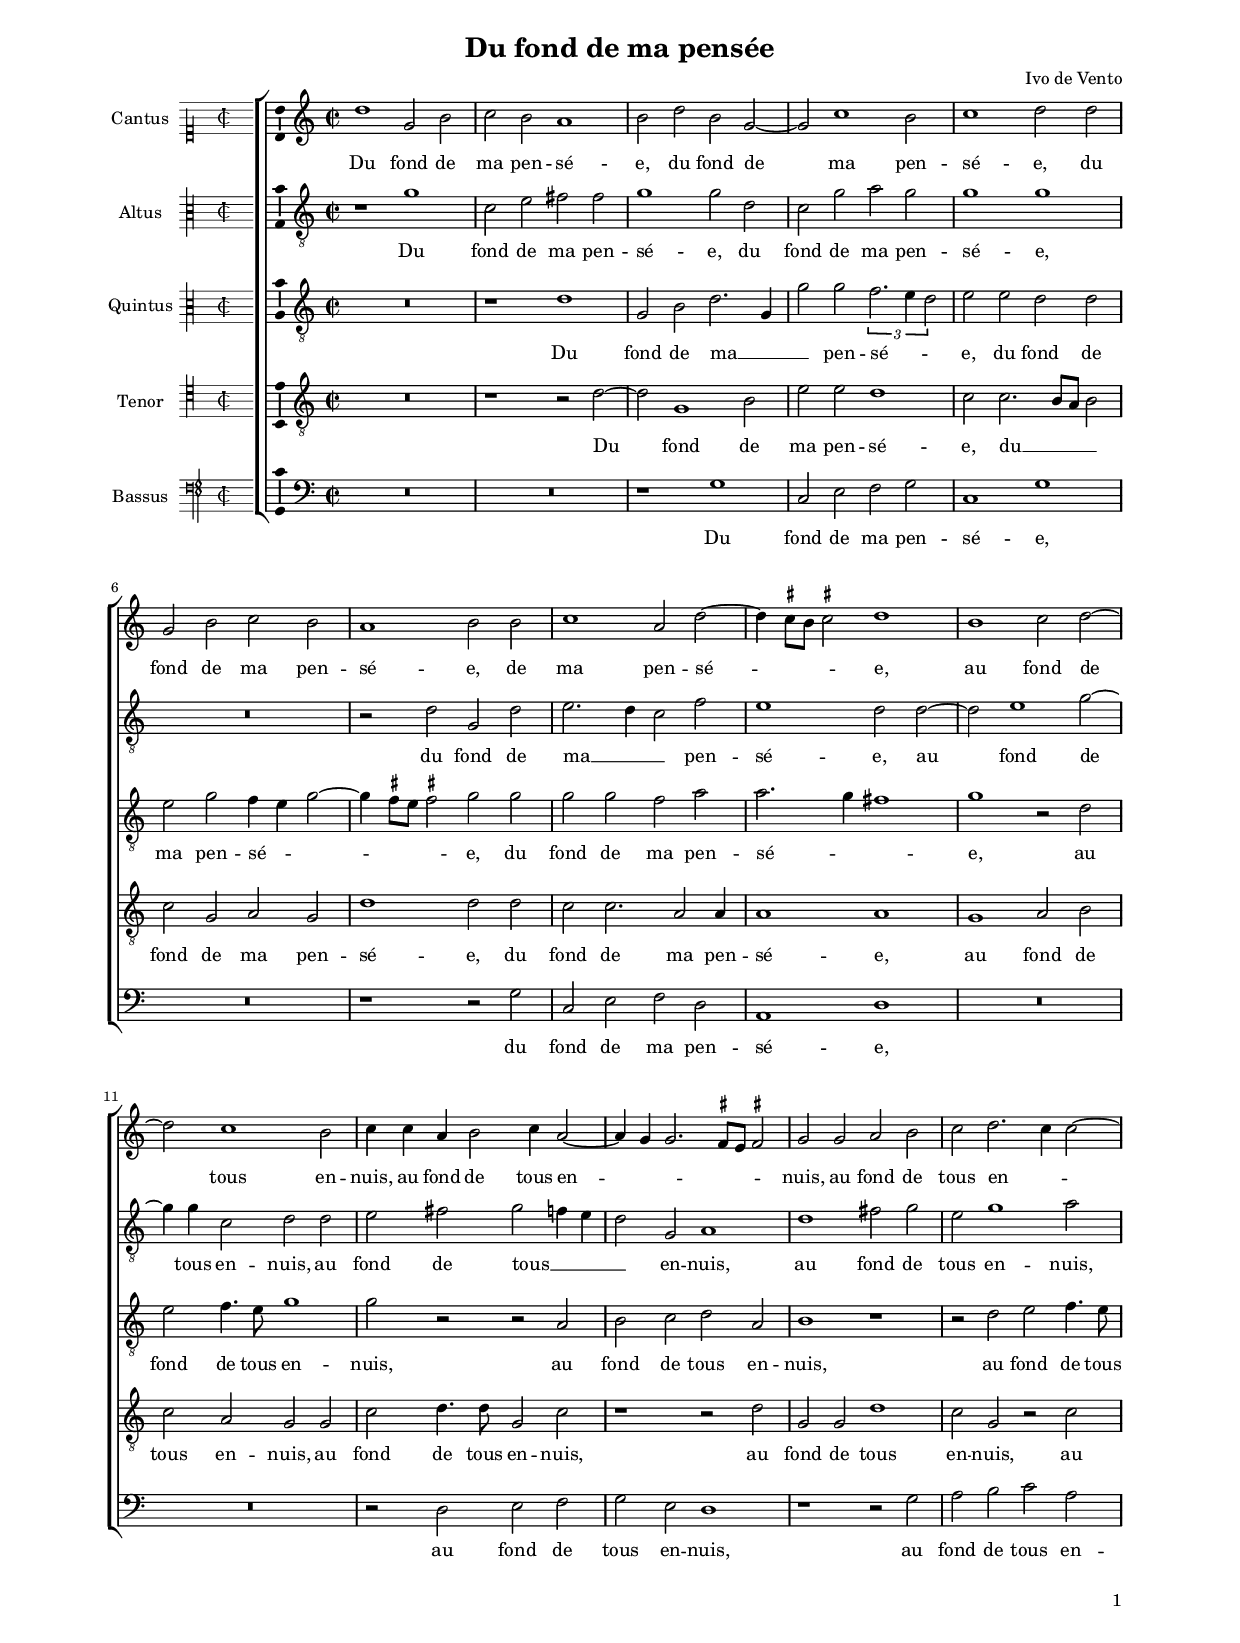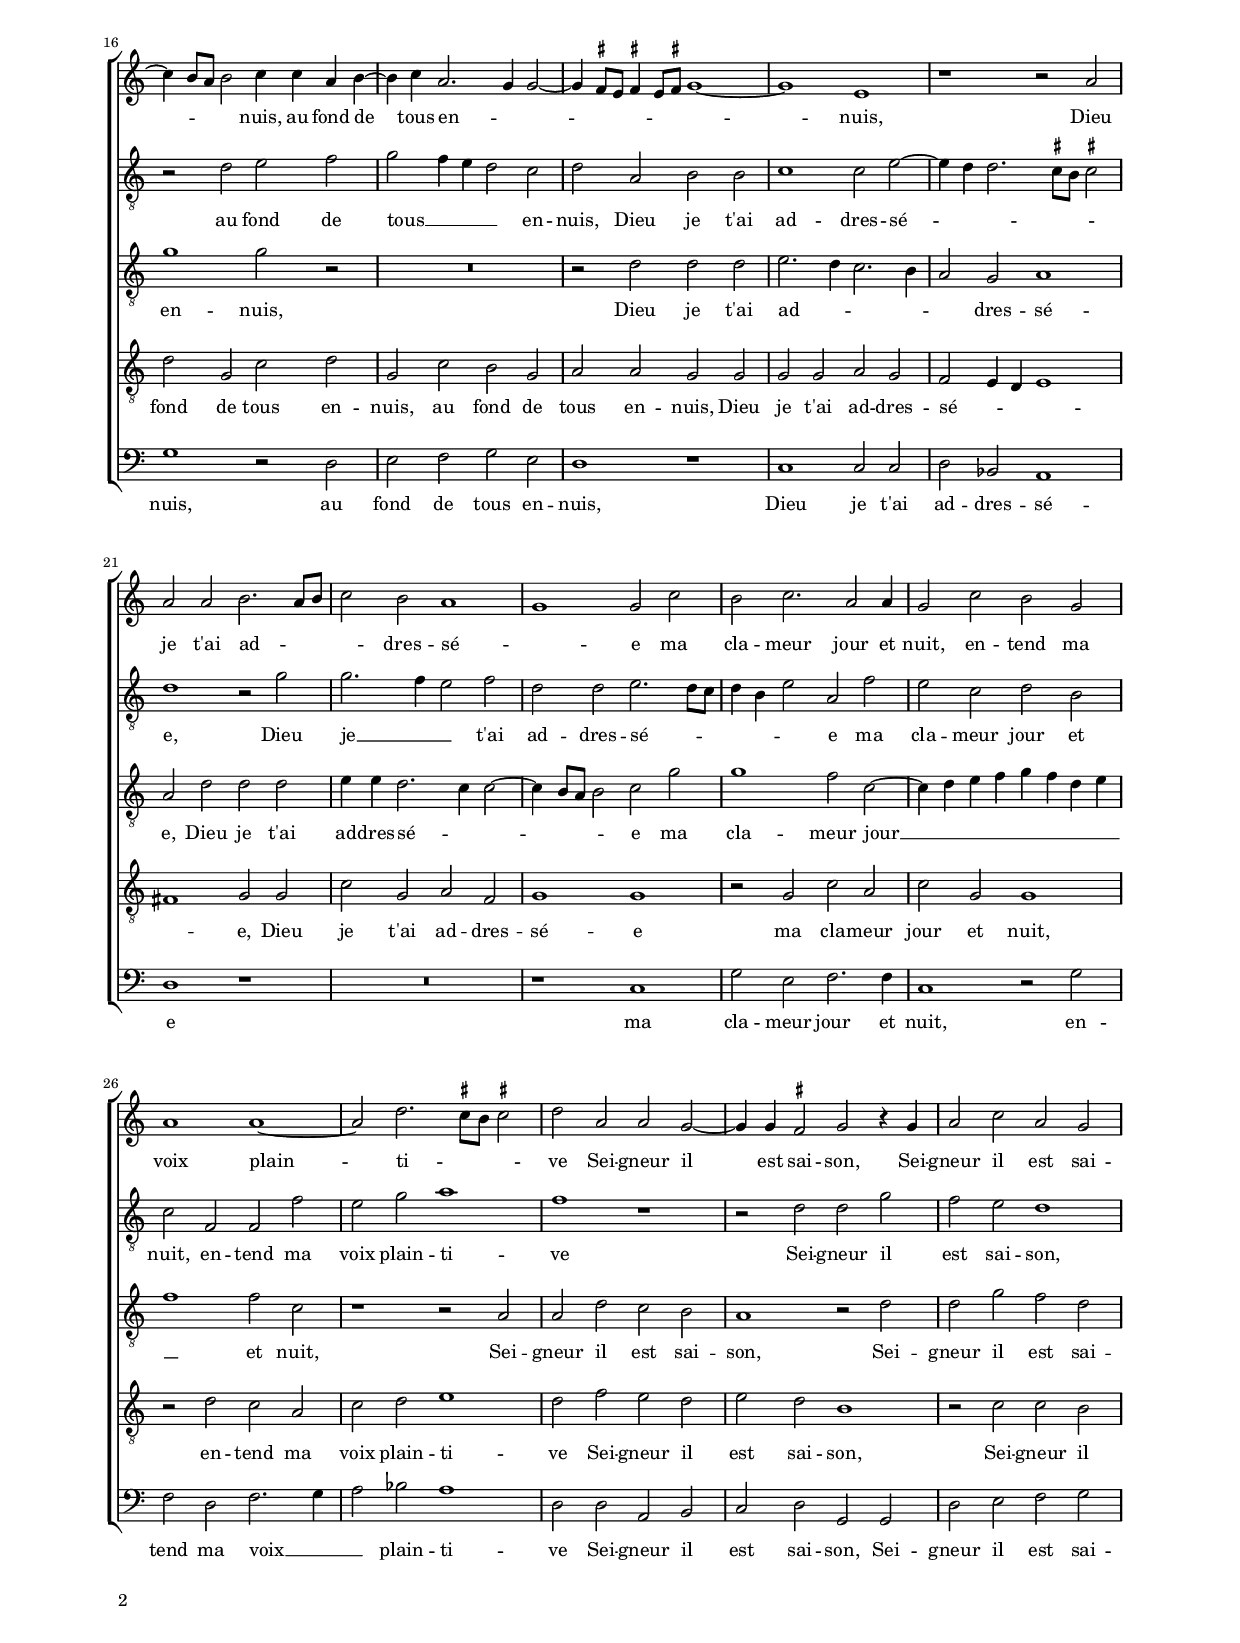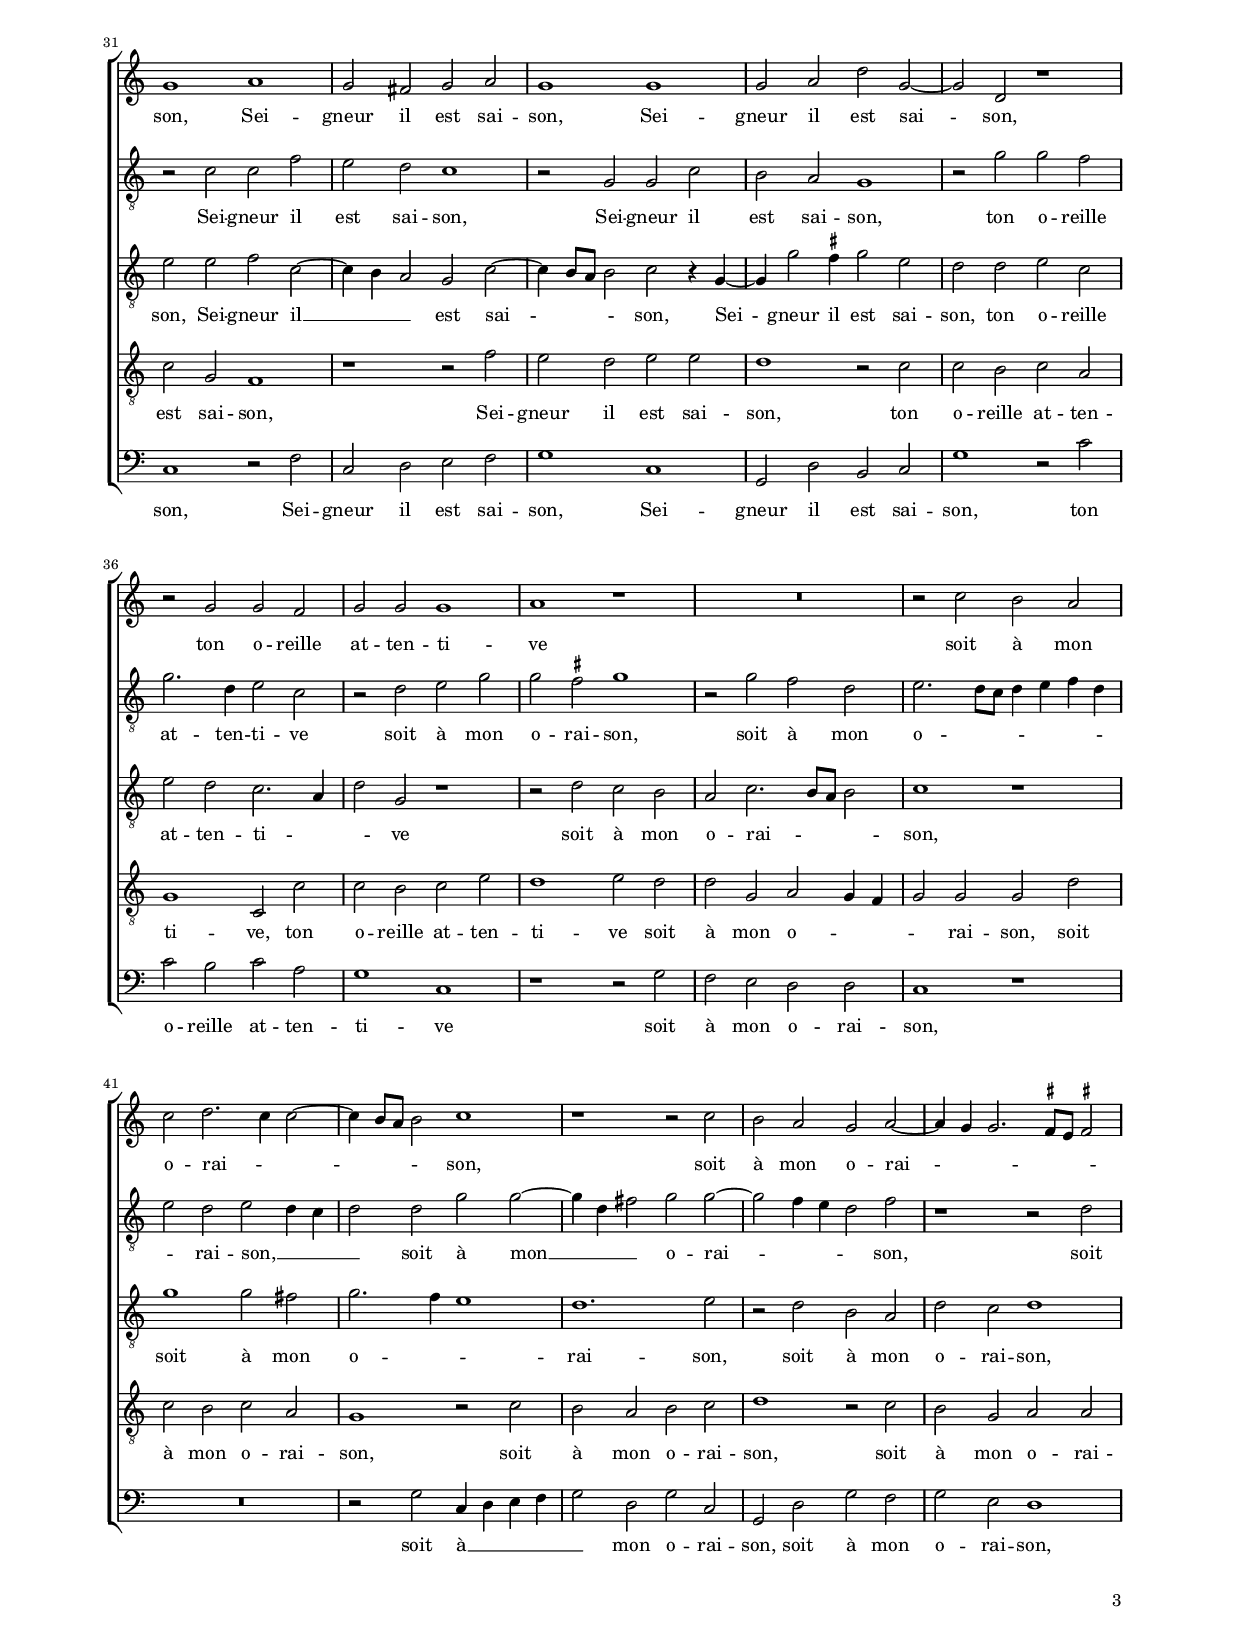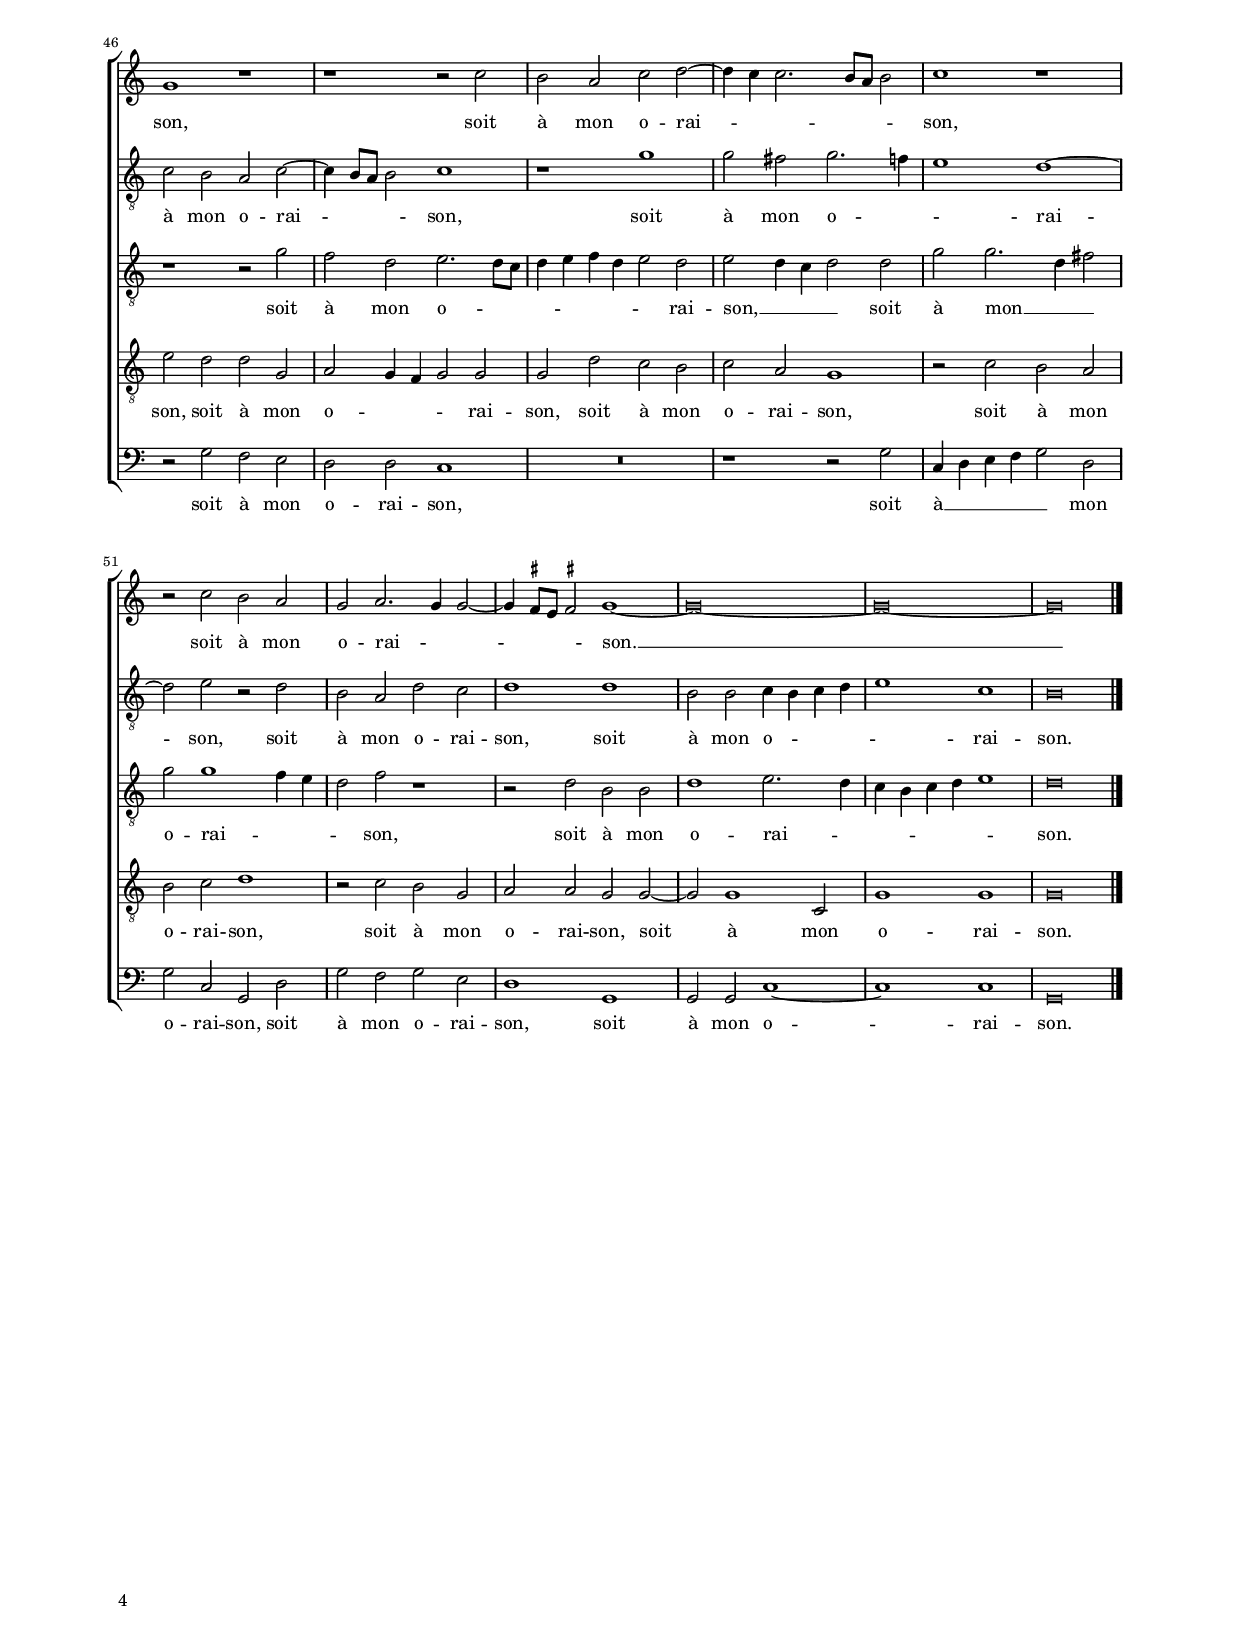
\header
{
	title="Du fond de ma pensée"
	composer="Ivo de Vento"
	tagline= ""
}

\version "2.24.4"
\language deutsch
#(set-global-staff-size 15)
% #(set-default-paper-size "letter")
#(ly:set-option 'point-and-click #f)



	ficta = { \once \set suggestAccidentals = ##t }
	
	forget = #(define-music-function (music) (ly:music?) #{
		\accidentalStyle forget
		$music
		\accidentalStyle default
		#})



\paper
	{
	top-margin = 1.8 \cm
	bottom-margin = 1.2 \cm
	left-margin = 2 \cm
	right-margin = 2 \cm
	ragged-bottom = ##f
	ragged-last-bottom = ##t
	print-page-number = ##f
	score-system-spacing = #'((basic-distance . 16) (minimum-distance . 14) (padding . 5) (strechability . 150))
	system-system-spacing = #'((basic-distance . 16) (minimum-distance . 14) (padding . 5) (strechability . 150))
	oddFooterMarkup=\markup   \fill-line { "" \fromproperty #'page:page-number-string }
	evenFooterMarkup=\markup  \fill-line { \fromproperty #'page:page-number-string "" }
	last-bottom-spacing = #'((basic-distance . 12) (minimum-distance . 7) (padding . 4))
%	systems-per-page = 3
	system-count = 11
%	page-count = 6
%	min-systems-per-page = 3
	}


%%%%%%%%%%%%%%%%%%%%  INCIPIT %%%%%%%%%%%%%%%%%%%%


incipitcantus = \relative c' {
	\time 2/2
	\clef "petrucci-c1"
	\key c \major
	}

incipitcantusVoice = <<
	\new MensuralVoice <<
		{ s1 \noBreak }
		\incipitcantus
	>>
	>>


incipitaltus = \relative c' {
	\time 2/2
	\clef "petrucci-c3"
	\key c \major
	s4 \bar ""
	}

incipitaltusVoice = <<
	\new MensuralVoice <<
		{ s1 \noBreak }
		\incipitaltus
	>>
	>>


incipitquintus = \relative c' {
	\time 2/2
	\clef "petrucci-c3"
	\key c \major
	}

incipitquintusVoice = <<
	\new MensuralVoice <<
		{ s1 \noBreak }
		\incipitquintus
	>>
	>>


incipittenor = \relative c' {
	\time 2/2
	\clef "petrucci-c4"
	\key c \major
	}

incipittenorVoice = <<
	\new MensuralVoice <<
		{ s1 \noBreak }
		\incipittenor
	>>
	>>


incipitbassus= \relative c {
	\time 2/2
	\clef "petrucci-f4"
	\key c \major
	}

incipitbassusVoice = <<
	\new MensuralVoice <<
		{ s1 \noBreak }
		\incipitbassus
	>>
	>>

%%%%%%%%%%%%%%%%%%%%


global = {
	\key c \major
	\time 2/2 \set Score.measureLength = #(ly:make-moment 2/1)
	\set Score.tempoHideNote = ##t
	\tempo 2 = 90
	\skip 1*2*56 \bar "|."
	}


cantus =  \relative c''
	{
	d1 g,2 h
	c2 h a1
	h2 d h g~
	g2 c1 h2
%5
	c1 d2 d |
	g,2 h c h
	a1 h2 h
	c1 a2 d~
	d4 \ficta cis8 h \ficta cis!2 d1
%10
	h1 c2 d~ |
	d2 c1 h2
	c4 c a h2 c4 a2~
	a4 g g2. \ficta fis8 e \ficta fis!2
	g2 g a h
%15
	c2 d2. c4 c2~ |
	c4 h8 a h2 c4 c a h~
	h4 c a2. g4 g2~
	g4 \ficta fis8 e \ficta fis!4 e8 \ficta fis! g1~ 
	g1 e
%20
	r1 r2 a |
	a2 a h2. a8 h
	c2 h a1
	g1 g2 c
	h2 c2. a2 a4
%25
	g2 c h g |
	a1 a~
	a2 d2. \ficta cis8 h \ficta cis!2
	d2 a a g~
	g4 g \ficta fis2 g2 r4 g
%30
	a2 c a g |
	g1 a
	g2 fis g a
	g1 g
	g2 a d g,~
%35
	g2 d r1 |
	r2 g g f
	g2 g g1
	a1 r
	R\breve
%40
	r2 c h a |
	c2 d2. c4 c2~
	c4 h8 a h2 c1
	r1 r2 c
	h2 a g a~
%45
	a4 g g2. \ficta fis8 e \ficta fis!2 |
	g1 r
	r1 r2 c
	h2 a c d~
	d4 c c2. h8 a  h2
%50
	c1 r |
	r2 c h a
	g2 a2. g4 g2~
	g4 \ficta fis8 e \ficta fis!2 g1~
	g\breve~
%55
	g\breve~
	g\breve |
	}


altus =  \relative c'
	{
	r1 g'
	c,2 e fis fis
	g1 g2 d
	c2 g' a g
%5
	g1 g |
	R\breve
	r2 d g, d'
	e2. d4 c2 f
	e1 d2 d~
%10
	d2 e1 g2~ |
	g4 g c,2 d d
	e2 fis g f4 e
	d2 g, a1
	d1 fis2 g
%15
	e2 g1 a2 |
	r2 d, e f
	g2 f4 e d2 c
	d2 a h h
	c1 c2 e~
%20
	e4 d d2. \ficta cis8 h \ficta cis!2 |
	d1 r2 g
	g2. f4 e2 f
	d2 d e2. d8 c
	d4 h e2 a, f'
%25
	e2 c d h |
	c2 f, f f'
	e2 g a1
	f1 r
	r2 d d g
%30
	f2 e d1 |
	r2 c c f
	e2 d c1
	r2 g g c
	h2 a g1
%35
	r2 g' g f |
	g2. d4 e2 c
	r2 d e g
	g2 \ficta fis g1
	r2 g f d
%40
	e2. d8 c d4 e f d |
	e2 d e d4 c
	d2 d g g~
	g4 d fis2 g g~
	g2 f4 e d2 f
%45
	r1 r2 d |
	c2 h a c~
	c4 h8 a h2 c1
	r1 g'
	g2 fis g2. f4
%50
	e1 d~ |
	d2 e r d
	h2 a d c
	d1 d
	h2 h c4 h c d
%55
	e1 c |
	h\breve |
	}


quintus =  \relative c'
	{
	R\breve
	r1 d
	g,2 h d2. g,4
	g'2 g \tuplet 3/2 { f2. e4 d2 }
%5
	e2 e d d |
	e2 g f4 e g2~
	g4 \ficta fis8 e \ficta fis!2 g g
	g2 g f a
	a2. g4 fis1
%10
	g1 r2 d |
	e2 f4. e8 g1
	g2 r r a,
	h2 c d a
	h1 r
%15
	r2 d e f4. e8 |
	g1 g2 r
	R\breve
	r2 d d d
	e2. d4 c2. h4
%20
	a2 g a1 |
	a2 d d d
	e4 e d2. c4 c2~
	c4 h8 a h2 c g'
	g1 f2 c~
%25
	c4 d e f g f d e |
	f1 f2 c
	r1 r2 a
	a2 d c h
	a1 r2 d
%30
	d2 g f d |
	e2 e f c~
	c4 h a2 g c~
	c4 h8 a h2 c r4 g~
	g4 g'2 \ficta fis4 g2 e
%35
	d2 d e c |
	e2 d c2. a4
	d2 g, r1
	r2 d' c h
	a2 c2. h8 a h2
%40
	c1 r |
	g'1 g2 fis
	g2. f4 e1
	d1. e2
	r2 d h a
%45
	d2 c d1 |
	r1 r2 g
	f2 d e2. d8 c
	d4 e f d e2 d
	e2 d4 c d2 d
%50
	g2 g2. d4 fis2 |
	g2 g1 f4 e
	d2 f r1
	r2 d h h
	d1 e2. d4
%55
	c4 h c d e1 |
	d\breve |
	}


tenor  =  \relative c'
	{
	R\breve
	r1 r2 d~
	d2 g,1 h2
	e2 e d1
%5
	c2 c2. h8 a h2 |
	c2 g a g
	d'1 d2 d
	c2 c2. a2 a4
	a1 a
%10
	g1 a2 h |
	c2 a g g
	c2 d4. d8 g,2 c
	r1 r2 d
	g,2 g d'1
%15
	c2 g r c |
	d2 g, c d
	g, c h g
	a2 a g g
	g2 g a g
%20
	f2 e4 d e1 |
	fis1 g2 g
	c2 g a f
	g1 g
	r2 g c a
%25
	c2 g g1 |
	r2 d' c a
	c2 d e1
	d2 f e d
	e2 d h1
%30
	r2 c c h |
	c2 g f1
	r1 r2 f'
	e2 d e e
	d1 r2 c
%35
	c2 h c a |
	g1 c,2 c'
	c2 h c e
	d1 e2 d
	d2 g, a g4 f
%40
	g2 g g d' |
	c2 h c a
	g1 r2 c
	h2 a h c
	d1 r2 c
%45
	h2 g a a |
	e'2 d d g,
	a2 g4 f g2 g
	g2 d' c h
	c2 a g1
%50
	r2 c h a |
	h2 c d1
	r2 c h g
	a2 a g g~
	g2 g1 c,2
%55
	g'1 g |
	g\breve |
	}


bassus  =  \relative c
	{
	R\breve
	R\breve
	r1 g'
	c,2 e f g
%5
	c,1 g' |
	R\breve
	r1 r2 g
	c,2 e f d
	a1 d
%10
	R\breve |
	R\breve
	r2 d e f
	g2 e d1
	r1 r2 g
%15
	a2 h c a |
	g1 r2 d
	e2 f g e
	d1 r
	c1 c2 c
%20
	d2 b a1 |
	d1 r
	R\breve
	r1 c
	g'2 e f2. f4
%25
	c1 r2 g' |
	f2 d f2. g4
	a2 b a1
	d,2 d a h
	c2 d g, g
%30
	d'2 e f g |
	c,1 r2 f
	c2 d e f
	g1 c,
	g2 d' h c
%35
	g'1 r2 c |
	c2 h c a
	g1 c,
	r1 r2 g'
	f2 e d d
%40
	c1 r |
	R\breve
	r2 g' c,4 d e f
	g2 d g c,
	g2 d' g f
%45
	g2 e d1 |
	r2 g f e
	d2 d c1
	R\breve
	r1 r2 g'
%50
	c,4 d e f g2 d |
	g2 c, g d'
	g2 f g e
	d1 g,
	g2 g c1~
%55
	c1 c |
	g\breve |
	}


lyricscantus = \lyricmode {
	Du fond de ma pen -- sé -- e,
	du fond de ma pen -- sé -- e,
	du fond de ma pen -- sé -- e,
	de ma pen -- sé -- _ _ _ e,
	au fond de tous en -- nuis,
	au fond de tous en -- _ _ _ _ _ nuis,
	au fond de tous en -- _ _ _ _ _ nuis,
	au fond de tous en -- _ _ _ _ _ _ _ _ nuis,
	Dieu je t'ai ad -- _ _ _ dres -- sé -- _ e
	ma cla -- meur jour et nuit,
	en -- tend ma voix plain -- ti -- _ _ _ ve
	Sei -- gneur il est sai -- son,
	Sei -- gneur il est sai -- son,
	Sei -- gneur il est sai -- son,
	Sei -- gneur il est sai -- son,
	ton o -- reille at -- ten -- ti -- ve
	soit à mon o -- rai -- _ _ _ _ _ son,
	soit à mon o -- rai -- _ _ _ _ _ son,
	soit à mon o -- rai -- _ _ _ _ _ son,
	soit à mon o -- rai -- _ _ _ _ _ son. __
	}


lyricsaltus = \lyricmode {
	Du fond de ma pen -- sé -- e,
	du fond de ma pen -- sé -- e,
	du fond de ma __ _ _ pen -- sé -- e,
	au fond de tous en -- nuis,
	au fond de tous __ _ _ _ en -- nuis,
	au fond de tous en -- nuis,
	au fond de tous __ _ _ _ en -- nuis,
	Dieu je t'ai ad -- dres -- sé -- _ _ _ _ _ e,
	Dieu je __ _ _ t'ai ad -- dres -- sé -- _ _ _ _ _ e
	ma cla -- meur jour et nuit,
	en -- tend ma voix plain -- ti -- ve
	Sei -- gneur il est sai -- son,
	Sei -- gneur il est sai -- son,
	Sei -- gneur il est sai -- son,
	ton o -- reille at -- ten -- ti -- ve
	soit à mon o -- rai -- son,
	soit à mon o -- _ _ _ _ _ _ _ rai -- son, __ _ _ _
	soit à mon __ _ _ o -- rai -- _ _ _ son,
	soit à mon o -- rai -- _ _ _ son,
	soit à mon o -- _ _ rai -- son,
	soit à mon o -- rai -- son,
	soit à mon o -- _ _ _ _ rai -- son.
	}


lyricsquintus = \lyricmode {
	Du fond de ma __ _ _ pen -- sé -- _ _ e,
	du fond de ma pen -- sé -- _ _ _ _ _ e,
	du fond de ma pen -- sé -- _ _ e,
	au fond de tous en -- nuis,
	au fond de tous en -- nuis,
	au fond de tous en -- nuis,
	Dieu je t'ai ad -- _ _ _ _ dres -- sé -- e,
	Dieu je t'ai ad -- dres -- sé -- _ _ _ _ _ e
	ma cla -- meur jour __ _ _ _ _ _ _ _ _ et nuit,
	Sei -- gneur il est sai -- son,
	Sei -- gneur il est sai -- son,
	Sei -- gneur il __ _ _ est sai -- _ _ _ son,
	Sei -- gneur il est sai -- son,
	ton o -- reille at -- ten -- ti -- _ _ ve
	soit à mon o -- rai -- _ _ _ son,
	soit à mon o -- _ _ rai -- son,
	soit à mon o -- rai -- son,
	soit à mon o -- _ _ _ _ _ _ _ rai -- son, __ _ _ _
	soit à mon __ _ _ o -- rai -- _ _ _ son,
	soit à mon o -- rai -- _ _ _ _ _ _ son.
	}


lyricstenor = \lyricmode {
	Du fond de ma pen -- sé -- e,
	du __ _ _ _ fond de ma pen -- sé -- e,
	du fond de ma pen -- sé -- e,
	au fond de tous en -- nuis,
	au fond de tous en -- nuis,
	au fond de tous en -- nuis,
	au fond de tous en -- nuis,
	au fond de tous en -- nuis,
	Dieu je t'ai ad -- dres -- sé -- _ _ _ _ e,
	Dieu je t'ai ad -- dres -- sé -- e
	ma cla -- meur jour et nuit,
	en -- tend ma voix plain -- ti -- ve
	Sei -- gneur il est sai -- son,
	Sei -- gneur il est sai -- son,
	Sei -- gneur il est sai -- son,
	ton o -- reille at -- ten -- ti -- ve,
	ton o -- reille at -- ten -- ti -- ve
	soit à mon o -- _ _ _ rai -- son,
	soit à mon o -- rai -- son,
	soit à mon o -- rai -- son,
	soit à mon o -- rai -- son,
	soit à mon o -- _ _ _ rai -- son,
	soit à mon o -- rai -- son,
	soit à mon o -- rai -- son,
	soit à mon o -- rai -- son,
	soit à mon o -- rai -- son.
	}


lyricsbassus = \lyricmode {
	Du fond de ma pen -- sé -- e,
	du fond de ma pen -- sé -- e,
	au fond de tous en -- nuis,
	au fond de tous en -- nuis,
	au fond de tous en -- nuis,
	Dieu je t'ai ad -- dres -- sé -- e
	ma cla -- meur jour et nuit,
	en -- tend ma voix __ _ _ plain -- ti -- ve
	Sei -- gneur il est sai -- son,
	Sei -- gneur il est sai -- son,
	Sei -- gneur il est sai -- son,
	Sei -- gneur il est sai -- son,
	ton o -- reille at -- ten -- ti -- ve
	soit à mon o -- rai -- son,
	soit à __ _ _ _ _ mon o -- rai -- son,
	soit à mon o -- rai -- son,
	soit à mon o -- rai -- son,
	soit à __ _ _ _ _ mon o -- rai -- son,
	soit à mon o -- rai -- son,
	soit à mon o -- rai -- son.
	}


\score
{  
	\transpose c c {
	\new ChoirStaff \with { \override StaffGrouper.staff-staff-spacing.basic-distance = #12 }
	<<

	\new Staff << \global
	\new Voice="v1" {
		\set Staff.instrumentName="Cantus"
		\incipit \incipitcantusVoice
		\set Staff.midiInstrument = "reed organ"
		\clef violin
		\cantus }
	\new Lyrics \lyricsto "v1" {\lyricscantus }
	>>


	\new Staff << \global
	\new Voice="v2" {
		\set Staff.instrumentName="Altus"
		\incipit \incipitaltusVoice
		\set Staff.midiInstrument = "reed organ"
		\clef "G_8" % violin
		\altus}
	\new Lyrics \lyricsto "v2" {\lyricsaltus }
	>>


	\new Staff << \global
	\new Voice="v5" {
		\set Staff.instrumentName="Quintus"
		\incipit \incipitquintusVoice
		\set Staff.midiInstrument = "reed organ"
		\clef "G_8" % violin
		\quintus}
	\new Lyrics \lyricsto "v5" {\lyricsquintus }
	>>


	\new Staff << \global
	\new Voice="v3" {
		\set Staff.instrumentName="Tenor"
		\incipit \incipittenorVoice
		\set Staff.midiInstrument = "reed organ"
		\clef "G_8"
		\tenor }
	\new Lyrics \lyricsto "v3" {\lyricstenor }
	>>


	\new Staff << \global
	\new Voice="v4" {
		\set Staff.instrumentName="Bassus"
		\incipit \incipitbassusVoice
		\set Staff.midiInstrument = "reed organ"
		\clef bass
		\bassus }
	\new Lyrics \lyricsto "v4" {\lyricsbassus}
	>>

	>>
	} % transpose

	\layout
	{
	indent = 2.5 \cm
	\context { \Staff \override TimeSignature.break-visibility = #end-of-line-invisible }
	\context { \Lyrics \override VerticalAxisGroup.nonstaff-relatedstaff-spacing.padding = #1.4 }
%	\context { \Lyrics \override LyricText.font-size = #1 }
	\context { \Staff \consists Ambitus_engraver }
	\context { \Score \override BarNumber.padding = #2 }
	\context { \Voice \override NoteHead.style = #'baroque }
	}


\midi
	{
	}

}


% EOF
